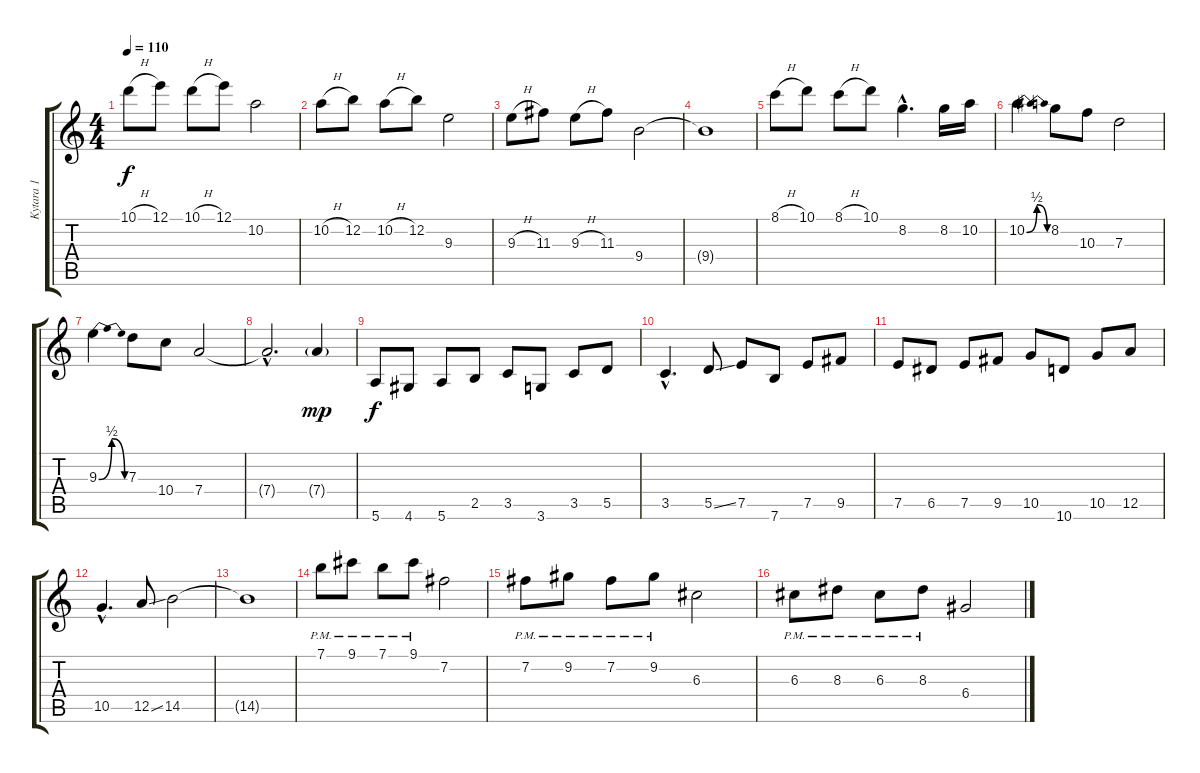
\track ("Kytara 1" "Kytara 1") {instrument electricguitarjazz}
\staff {score tabs}
\tuning (E4 B3 G3 D3 A2 E2) {hide}
\ts (4 4)
\tempo 110
\clef g2
\ks c
10.1{h}.8{dy f} 12.1.8 10.1{h}.8 12.1.8 10.2.2 |
10.2{h}.8 12.2.8 10.2{h}.8 12.2.8 9.3.2 |
9.3{h}.8 11.3.8 9.3{h}.8 11.3.8 9.4.2 |
9.4{t}.1 |
8.1{h}.8 10.1.8 8.1{h}.8 10.1.8 8.2{hac}.4{d} 8.2.16 10.2.16 |
10.2{be (bendrelease 0 0 15 2 30 2 60 0)}.4 8.2.8 10.3.8 7.3.2 |
9.3{be (bendrelease 0 0 15 2 30 2 60 0)}.4 7.3.8 10.4.8 7.4.2 |
7.4{hac t}.2{d} 7.4{g}.4{dy mp} |
5.6.8{dy f} 4.6.8 5.6.8 2.5.8 3.5.8 3.6.8 3.5.8 5.5.8 |
3.5{hac}.4{d} 5.5{ss}.8 7.5.8 7.6.8 7.5.8 9.5.8 |
7.5.8 6.5.8 7.5.8 9.5.8 10.5.8 10.6.8 10.5.8 12.5.8 |
10.5{hac}.4{d} 12.5{ss}.8 14.5.2{volume 0} |
14.5{t}.1 |
7.1{pm}.8{volume 8} 9.1{pm}.8 7.1{pm}.8 9.1{pm}.8 7.2.2 |
7.2{pm}.8 9.2{pm}.8 7.2{pm}.8 9.2{pm}.8 6.3.2 |
6.3{pm}.8 8.3{pm}.8 6.3{pm}.8 8.3{pm}.8 6.4.2
